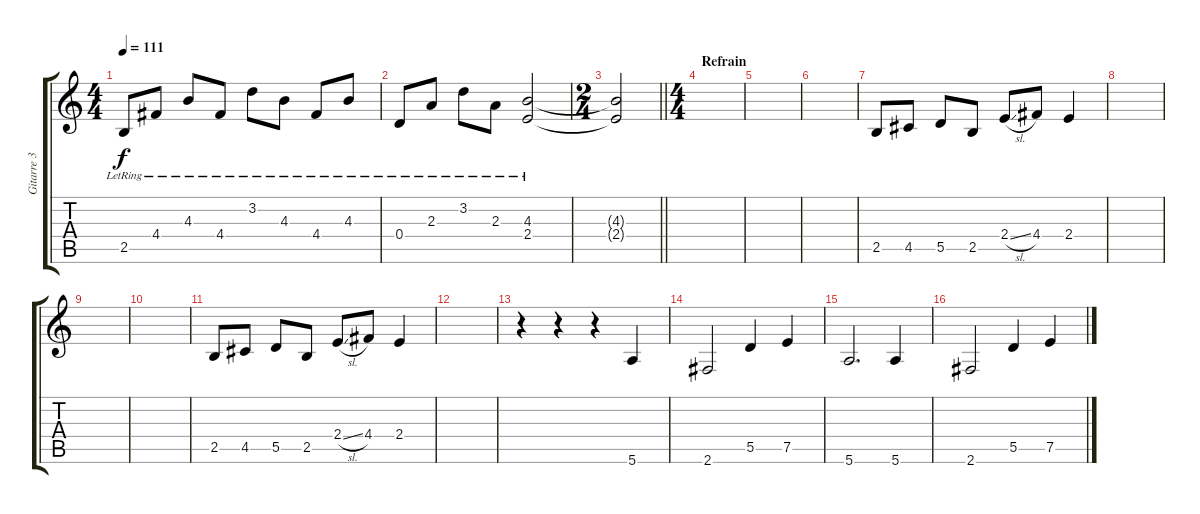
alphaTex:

\track ("Gitarre 3" "Gitarre 3") {instrument acousticguitarsteel}
\staff {score tabs}
\tuning (E4 B3 G3 D3 A2 E2) {hide}
\ts (4 4)
\tempo 111
\clef g2
\ks c
2.5{lr}.8{dy f} 4.4{lr}.8 4.3{lr}.8 4.4{lr}.8 3.2{lr}.8 4.3{lr}.8 4.4{lr}.8 4.3{lr}.8 |
0.4{lr}.8 2.3{lr}.8 3.2{lr}.8 2.3{lr}.8 (4.3 2.4{lr}).2 |
\ts (2 4)
\barLineRight lightlight
(4.3{t} 2.4{t}).2 |
\ts (4 4)
\section ("" "Refrain")
|
|
|
2.5.8 4.5.8 5.5.8 2.5.8 2.4{sl}.8 4.4.8 2.4.4 |
|
|
|
2.5.8 4.5.8 5.5.8 2.5.8 2.4{sl}.8 4.4.8 2.4.4 |
|
r.4 r.4 r.4 5.6.4 |
2.6.2 5.5.4 7.5.4 |
5.6.2{d} 5.6.4 |
2.6.2 5.5.4 7.5.4
